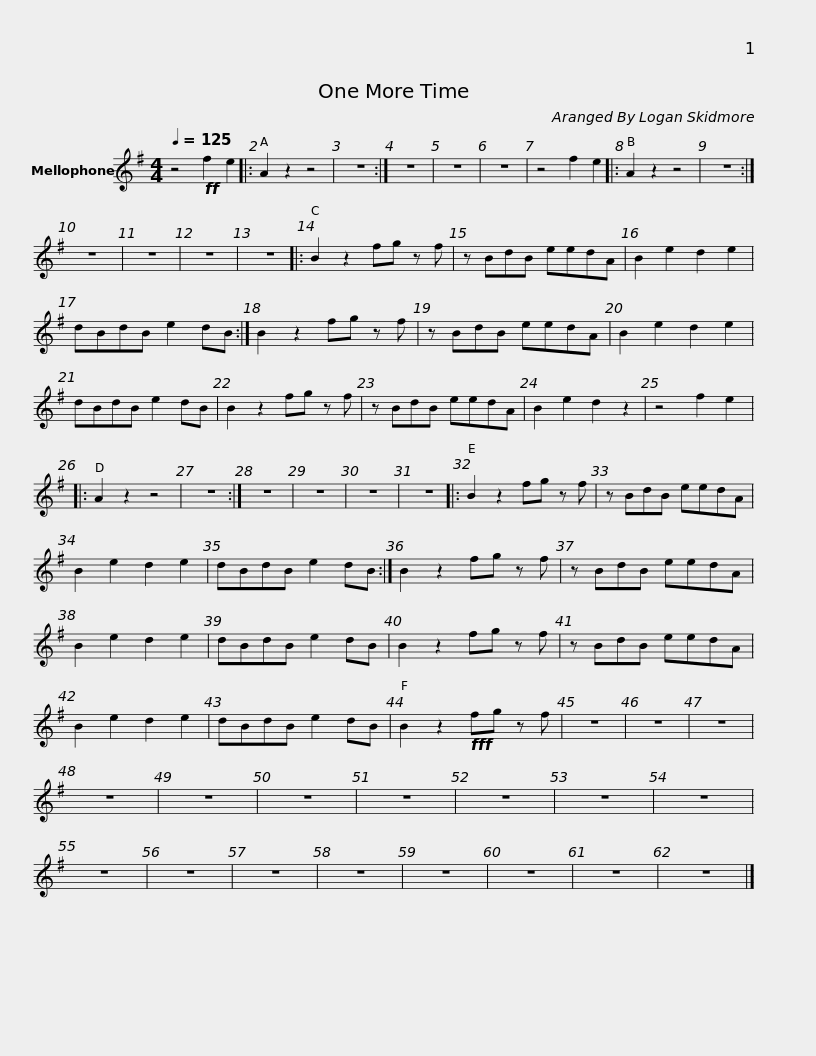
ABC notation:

X:1
L:1/8
Q:1/4=125
M:4/4
I:linebreak $
K:none
V:1 treble transpose=-7
V:1
[K:G] z4!ff! f2 e2 |: A2 z2 z4 | z8 :| z8 | z8 | %5
 z8 | z4 f2 e2 |: A2 z2 z4 | z8 :| z8 | %10
 z8 | z8 | z8 |:$ B2 z2 fg z f | z BdB eedA | %15
 B2 e2 d2 e2 | dBdB e2 dB :| B2 z2 fg z f | z BdB eedA | B2 e2 d2 e2 |$ %20
 dBdB e2 dB | B2 z2 fg z f | z BdB eedA | B2 e2 d2 z2 | z4 f2 e2 |: %25
 A2 z2 z4 | z8 :| z8 | z8 | z8 | %30
 z8 |:$ B2 z2 fg z f | z BdB eedA | B2 e2 d2 e2 | dBdB e2 dB :| %35
 B2 z2 fg z f | z BdB eedA | B2 e2 d2 e2 |$ dBdB e2 dB | B2 z2 fg z f | %40
 z BdB eedA | B2 e2 d2 e2 | dBdB e2 dB | B2 z2!fff! fg z f | z8 | %45
 z8 | z8 |$ z8 | z8 | z8 | %50
 z8 | z8 | z8 | z8 | z8 | %55
 z8 | z8 | z8 | z8 | z8 | %60
 z8 | z8 |] %62
